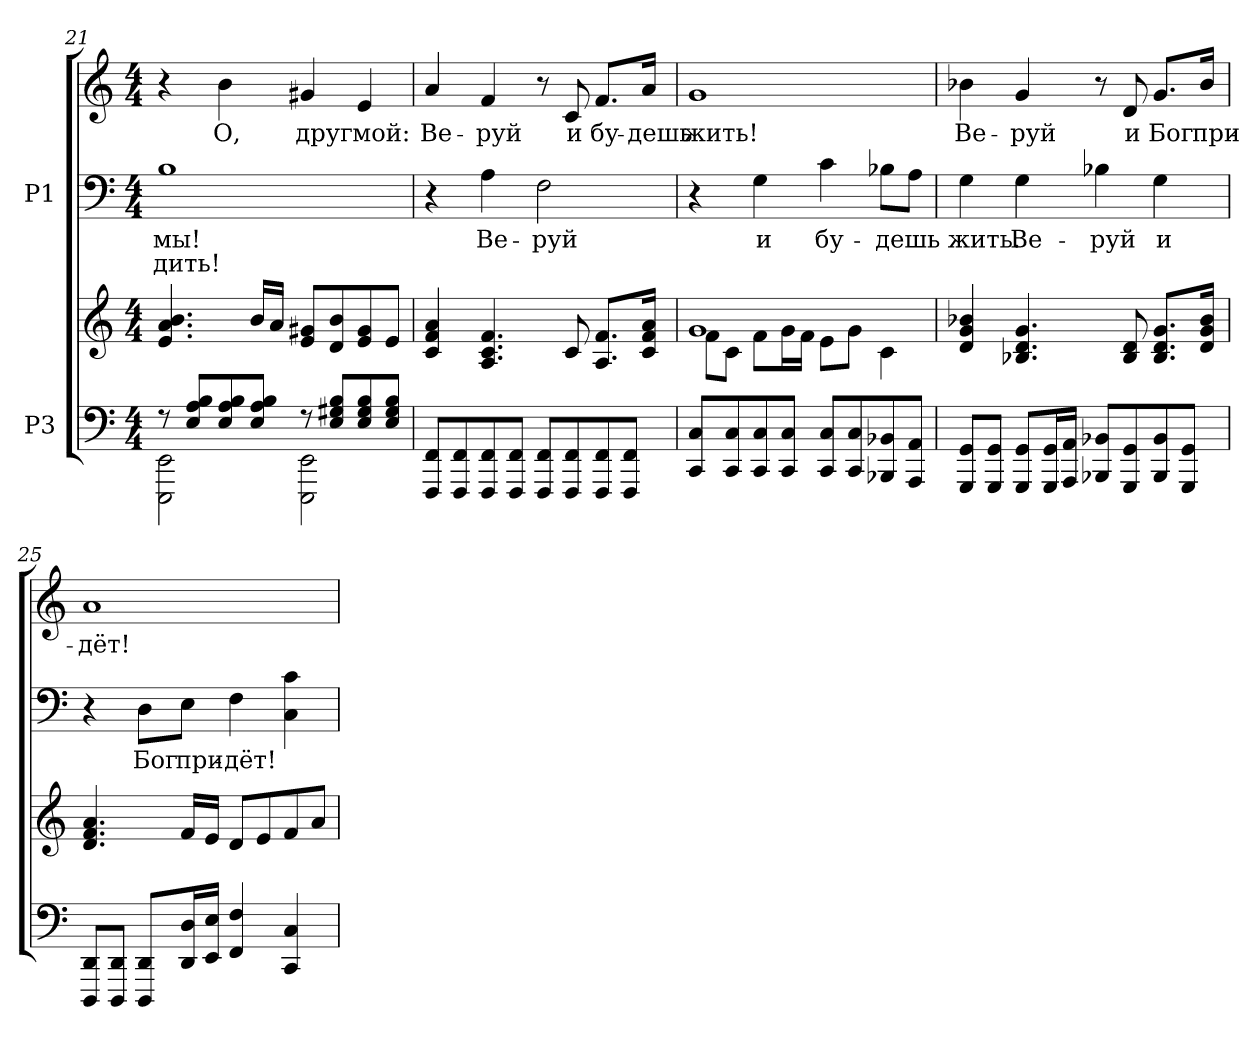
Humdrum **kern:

**kern	**kern	**kern	**text	**text	**kern	**text
*part2	*part2	*part1	*part1	*part1	*part1	*part1
*staff4	*staff3	*staff2	*staff2	*staff2	*staff1	*staff1
*I"P3	*	*I"P1	*	*	*	*
*clefF4	*clefG2	*clefF4	*	*	*clefG2	*
*k[]	*k[]	*k[]	*	*	*k[]	*
*a:	*a:	*a:	*	*	*a:	*
*M4/4	*M4/4	*M4/4	*	*	*M4/4	*
=21	=21	=21	=21	=21	=21	=21
*^	*	*	*	*	*	*
!	!	!	!	!LO:LY:a:color=#000000	!LO:LY:a:color=#000000	!	!
8r	2EEEi\ 2EEi	4.ei/ 4.ai 4.bi	1Bi	мы!	-дить!	4r	.
8Ei/ 8Ai 8BiL	.	.	.	.	.	.	.
!	!	!	!	!	!	!	!LO:LY:b:color=#000000
8Ei/ 8Ai 8Bi	.	.	.	.	.	4bi\	О,
8Ei/ 8Ai 8BiJ	.	16bi/LL	.	.	.	.	.
.	.	16ai/JJ	.	.	.	.	.
!	!	!	!	!	!	!	!LO:LY:b:color=#000000
8r	2EEEi\ 2EEi	8ei/ 8g#XiL	.	.	.	4g#Xi/	друг
8Ei/ 8G#Xi 8BiL	.	8di/ 8bi	.	.	.	.	.
!	!	!	!	!	!	!	!LO:LY:b:color=#000000
8Ei/ 8G#i 8Bi	.	8ei/ 8g#i	.	.	.	4ei/	мой:
8Ei/ 8G#i 8BiJ	.	8ei/J	.	.	.	.	.
*v	*v	*	*	*	*	*	*
=22	=22	=22	=22	=22	=22	=22
!	!	!	!	!	!	!LO:LY:b:color=#000000
8FFFi/ 8FFiL	4ci/ 4fi 4ai	4r	.	.	4ai/	Ве-
8FFFi/ 8FFi	.	.	.	.	.	.
!	!	!	!LO:LY:a:color=#000000	!	!	!
!	!	!	!	!	!	!LO:LY:b:color=#000000
8FFFi/ 8FFi	4.Ai/ 4.ci 4.fi	4Ai\	Ве-	.	4fi/	-руй
8FFFi/ 8FFiJ	.	.	.	.	.	.
!	!	!	!LO:LY:a:color=#000000	!	!	!
8FFFi/ 8FFiL	.	2Fi\	-руй	.	8r	.
!	!	!	!	!	!	!LO:LY:b:color=#000000
8FFFi/ 8FFi	8ci/	.	.	.	8ci/	и
!	!	!	!	!	!	!LO:LY:b:color=#000000
8FFFi/ 8FFi	8.Ai/ 8.fiL	.	.	.	8.fi/L	бу-
8FFFi/ 8FFiJ	.	.	.	.	.	.
!	!	!	!	!	!	!LO:LY:b:color=#000000
.	16ci/ 16fi 16aiJk	.	.	.	16ai/Jk	-дешь
!!LO:LB:g=z
=23	=23	=23	=23	=23	=23	=23
*	*^	*	*	*	*	*
!	!	!	!	!	!	!	!LO:LY:b:color=#000000
8CCi/ 8CiL	1gi	8fi\L	4r	.	.	1gi	жить!
8CCi/ 8Ci	.	8ci\J	.	.	.	.	.
!	!	!	!	!LO:LY:a:color=#000000	!	!	!
8CCi/ 8Ci	.	8fi\L	4Gi\	и	.	.	.
8CCi/ 8CiJ	.	16gi\L	.	.	.	.	.
.	.	16fi\JJ	.	.	.	.	.
!	!	!	!	!LO:LY:a:color=#000000	!	!	!
8CCi/ 8CiL	.	8ei\L	4ci\	бу-	.	.	.
8CCi/ 8Ci	.	8gi\J	.	.	.	.	.
!	!	!	!	!LO:LY:a:color=#000000	!	!	!
8BBB-Xi/ 8BB-Xi	.	4ci\	8B-Xi\L	-дешь	.	.	.
8AAAi/ 8AAiJ	.	.	8Ai\J	.	.	.	.
*	*v	*v	*	*	*	*	*
=24	=24	=24	=24	=24	=24	=24
!	!	!	!LO:LY:a:color=#000000	!	!	!
!	!	!	!	!	!	!LO:LY:b:color=#000000
8GGGi/ 8GGiL	4di/ 4gi 4b-Xi	4Gi\	жить.	.	4b-Xi\	Ве-
8GGGi/ 8GGiJ	.	.	.	.	.	.
!	!	!	!LO:LY:a:color=#000000	!	!	!
!	!	!	!	!	!	!LO:LY:b:color=#000000
8GGGi/ 8GGiL	4.B-Xi/ 4.di 4.gi	4Gi\	Ве-	.	4gi/	-руй
16GGGi/ 16GGiL	.	.	.	.	.	.
16AAAi/ 16AAiJJ	.	.	.	.	.	.
!	!	!	!LO:LY:a:color=#000000	!	!	!
8BBB-Xi/ 8BB-XiL	.	4B-Xi\	-руй	.	8r	.
!	!	!	!	!	!	!LO:LY:b:color=#000000
8GGGi/ 8GGi	8B-i/ 8di	.	.	.	8di/	и
!	!	!	!LO:LY:a:color=#000000	!	!	!
!	!	!	!	!	!	!LO:LY:b:color=#000000
8BBB-i/ 8BB-i	8.B-i/ 8.di 8.giL	4Gi\	и	.	8.gi/L	Бог
8GGGi/ 8GGiJ	.	.	.	.	.	.
!	!	!	!	!	!	!LO:LY:b:color=#000000
.	16di/ 16gi 16b-iJk	.	.	.	16b-i/Jk	при-
=25	=25	=25	=25	=25	=25	=25
!	!	!	!	!	!	!LO:LY:b:color=#000000
8DDDi/ 8DDiL	4.di/ 4.fi 4.ai	4r	.	.	1ai	-дёт!
8DDDi/ 8DDiJ	.	.	.	.	.	.
!	!	!	!LO:LY:a:color=#000000	!	!	!
8DDDi/ 8DDiL	.	8Di\L	Бог	.	.	.
!	!	!	!LO:LY:a:color=#000000	!	!	!
16DDi/ 16DiL	16fi/LL	8Ei\J	при-	.	.	.
16EEi/ 16EiJJ	16ei/JJ	.	.	.	.	.
!	!	!	!LO:LY:a:color=#000000	!	!	!
4FFi/ 4Fi	8di/L	4Fi\	-дёт!	.	.	.
.	8ei/	.	.	.	.	.
4CCi/ 4Ci	8fi/	4Ci\ 4ci	.	.	.	.
.	8ai/J	.	.	.	.	.
=	=	=	=	=	=	=
*-	*-	*-	*-	*-	*-	*-
